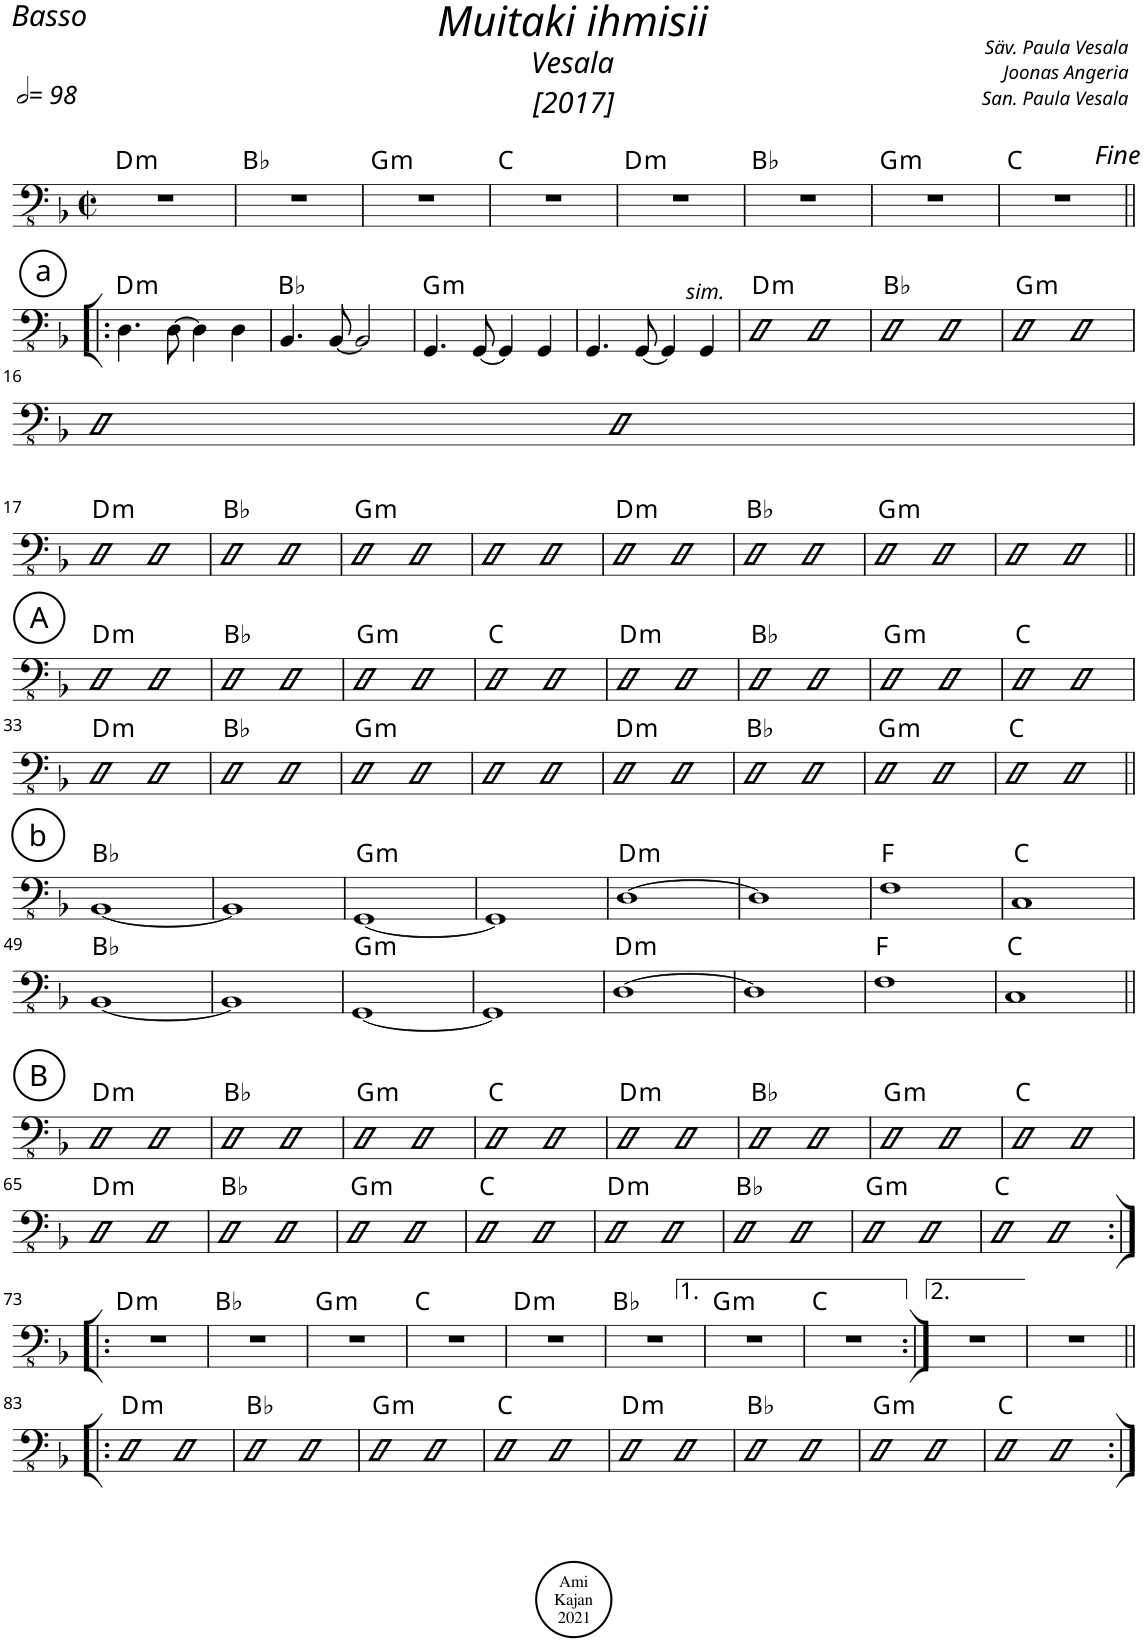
**kern	**harte
*part1	*part1
*staff1	*
*I"Acoustic Bass	*
*I'Bass	*
*clefFv4	*
*k[b-]	*
*M2/2	*
*met(c|)	*
*MM196	*
=1	=1
!	!LO:H:kt=m
1r	D:min
=2	=2
1r	Bb:maj
=3	=3
!	!LO:H:kt=m
1r	G:min
=4	=4
1r	C:maj
=5	=5
!	!LO:H:kt=m
1r	D:min
=6	=6
1r	Bb:maj
=7	=7
!	!LO:H:kt=m
1r	G:min
=8	=8
1r	C:maj
!!LO:LB:g=z
!!LO:REH:place=s1:a:cj:enc=circle:fs=14:t=a
=9!|:	=9!|:
!	!LO:H:kt=m
4.DD\	D:min
[8DD\	.
4DD\]	.
4DD\	.
=10	=10
4.BBB-/	Bb:maj
[8BBB-/	.
2BBB-/]	.
=11	=11
!	!LO:H:kt=m
4.GGG/	G:min
[8GGG/	.
4GGG/]	.
4GGG/	.
=12	=12
4.GGG/	.
[8GGG/	.
4GGG/]	.
!LO:TX:a:i:t=sim.	!
4GGG/	.
=13	=13
!	!LO:H:kt=m
2DD	D:min
2DD	.
=14	=14
2DD	Bb:maj
2DD	.
=15	=15
!	!LO:H:kt=m
2DD	G:min
2DD	.
!!LO:LB:g=z
=16	=16
2DD	.
2DD	.
!!LO:LB:g=z
=17	=17
!	!LO:H:kt=m
2DD	D:min
2DD	.
=18	=18
2DD	Bb:maj
2DD	.
=19	=19
!	!LO:H:kt=m
2DD	G:min
2DD	.
=20	=20
2DD	.
2DD	.
=21	=21
!	!LO:H:kt=m
2DD	D:min
2DD	.
=22	=22
2DD	Bb:maj
2DD	.
=23	=23
!	!LO:H:kt=m
2DD	G:min
2DD	.
=24	=24
2DD	.
2DD	.
!!LO:LB:g=z
!!LO:REH:place=s1:a:cj:enc=circle:fs=14:t=A
=25||	=25||
!	!LO:H:kt=m
2DD	D:min
2DD	.
=26	=26
2DD	Bb:maj
2DD	.
=27	=27
!	!LO:H:kt=m
2DD	G:min
2DD	.
=28	=28
2DD	C:maj
2DD	.
=29	=29
!	!LO:H:kt=m
2DD	D:min
2DD	.
=30	=30
2DD	Bb:maj
2DD	.
=31	=31
!	!LO:H:kt=m
2DD	G:min
2DD	.
=32	=32
2DD	C:maj
2DD	.
!!LO:LB:g=z
=33	=33
!	!LO:H:kt=m
2DD	D:min
2DD	.
=34	=34
2DD	Bb:maj
2DD	.
=35	=35
!	!LO:H:kt=m
2DD	G:min
2DD	.
=36	=36
2DD	.
2DD	.
=37	=37
!	!LO:H:kt=m
2DD	D:min
2DD	.
=38	=38
2DD	Bb:maj
2DD	.
=39	=39
!	!LO:H:kt=m
2DD	G:min
2DD	.
=40	=40
2DD	C:maj
2DD	.
!!LO:LB:g=z
!!LO:REH:place=s1:a:cj:enc=circle:fs=14:t=b
=41||	=41||
[1BBB-	Bb:maj
=42	=42
1BBB-]	.
=43	=43
!	!LO:H:kt=m
[1GGG	G:min
=44	=44
1GGG]	.
=45	=45
!	!LO:H:kt=m
[1DD	D:min
=46	=46
1DD]	.
=47	=47
1FF	F:maj
=48	=48
1CC	C:maj
!!LO:LB:g=z
=49	=49
[1BBB-	Bb:maj
=50	=50
1BBB-]	.
=51	=51
!	!LO:H:kt=m
[1GGG	G:min
=52	=52
1GGG]	.
=53	=53
!	!LO:H:kt=m
[1DD	D:min
=54	=54
1DD]	.
=55	=55
1FF	F:maj
=56	=56
1CC	C:maj
!!LO:LB:g=z
!!LO:REH:place=s1:a:cj:enc=circle:fs=14:t=B
=57||	=57||
!	!LO:H:kt=m
2DD	D:min
2DD	.
=58	=58
2DD	Bb:maj
2DD	.
=59	=59
!	!LO:H:kt=m
2DD	G:min
2DD	.
=60	=60
2DD	C:maj
2DD	.
=61	=61
!	!LO:H:kt=m
2DD	D:min
2DD	.
=62	=62
2DD	Bb:maj
2DD	.
=63	=63
!	!LO:H:kt=m
2DD	G:min
2DD	.
=64	=64
2DD	C:maj
2DD	.
!!LO:LB:g=z
=65	=65
!	!LO:H:kt=m
2DD	D:min
2DD	.
=66	=66
2DD	Bb:maj
2DD	.
=67	=67
!	!LO:H:kt=m
2DD	G:min
2DD	.
=68	=68
2DD	C:maj
2DD	.
=69	=69
!	!LO:H:kt=m
2DD	D:min
2DD	.
=70	=70
2DD	Bb:maj
2DD	.
=71	=71
!	!LO:H:kt=m
2DD	G:min
2DD	.
=72	=72
2DD	C:maj
2DD	.
!!LO:LB:g=z
=73:|!|:	=73:|!|:
!	!LO:H:kt=m
1r	D:min
=74	=74
1r	Bb:maj
=75	=75
!	!LO:H:kt=m
1r	G:min
=76	=76
1r	C:maj
=77	=77
!	!LO:H:kt=m
1r	D:min
=78	=78
1r	Bb:maj
=79	=79
!	!LO:H:kt=m
1r	G:min
=80	=80
1r	C:maj
=81:|!	=81:|!
1r	.
=82	=82
1r	.
!!LO:LB:g=z
=83!|:	=83!|:
!	!LO:H:kt=m
2DD	D:min
2DD	.
=84	=84
2DD	Bb:maj
2DD	.
=85	=85
!	!LO:H:kt=m
2DD	G:min
2DD	.
=86	=86
2DD	C:maj
2DD	.
=87	=87
!	!LO:H:kt=m
2DD	D:min
2DD	.
=88	=88
2DD	Bb:maj
2DD	.
=89	=89
!	!LO:H:kt=m
2DD	G:min
2DD	.
=90	=90
2DD	C:maj
2DD	.
=:|!	=:|!
*-	*-
